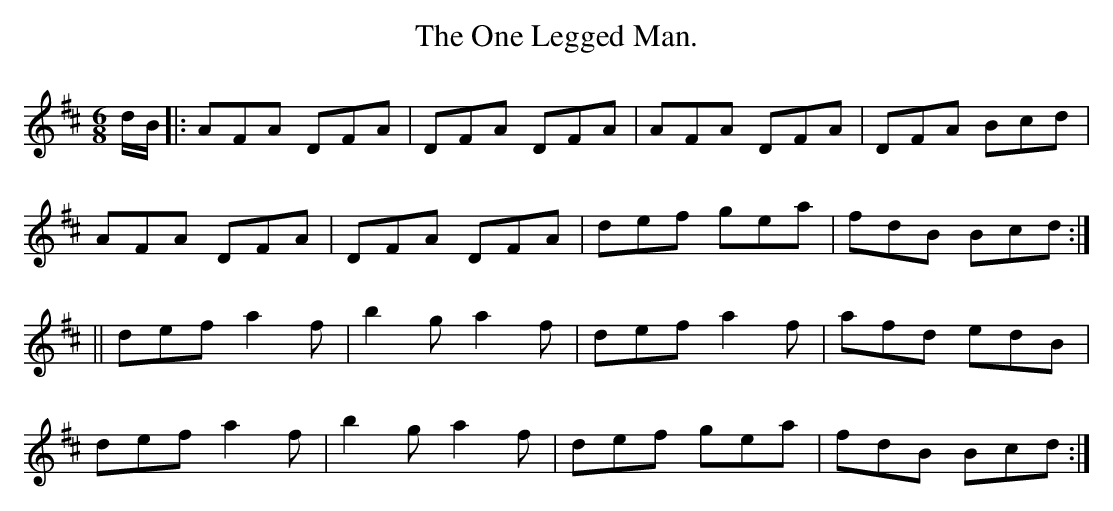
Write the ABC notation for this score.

X:1
T: The One Legged Man.
M: 6/8
L: 1/8
K: D
d/B/ |: AFA DFA | DFA DFA | AFA DFA | DFA Bcd |
AFA DFA | DFA DFA | def gea | fdB Bcd :|
|| def a2 f | b2 g a2 f | def a2 f | afd edB |
def a2 f | b2 g a2 f | def gea | fdB Bcd :|
